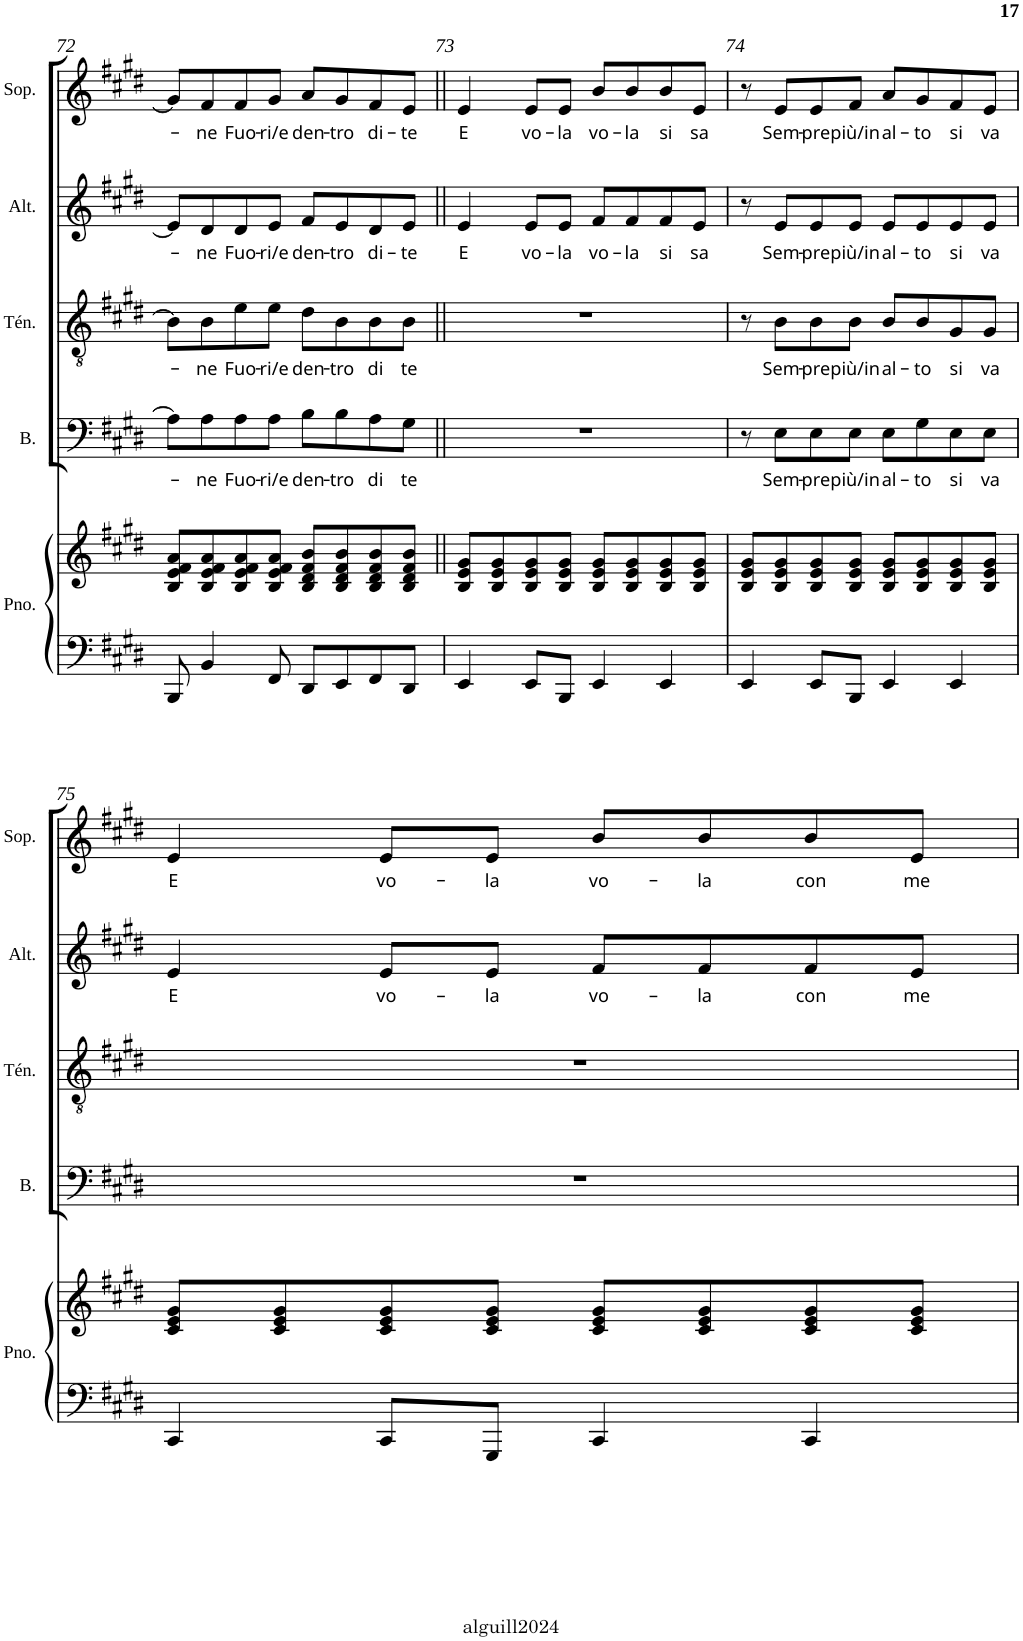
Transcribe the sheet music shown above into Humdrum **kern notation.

**kern	**kern	**kern	**text	**kern	**text	**kern	**text	**kern	**text
*part5	*part5	*part4	*part4	*part3	*part3	*part2	*part2	*part1	*part1
*staff6	*staff5	*staff4	*staff4	*staff3	*staff3	*staff2	*staff2	*staff1	*staff1
*I"Piano	*	*I"Basse	*	*I"Ténor	*	*I"Alto	*	*I"Soprano	*
*I'Pno.	*	*I'B.	*	*I'Tén.	*	*I'Alt.	*	*I'Sop.	*
!!LO:PB:g=z
*clefF4	*clefG2	*clefF4	*	*clefGv2	*	*clefG2	*	*clefG2	*
*k[f#c#g#d#]	*k[f#c#g#d#]	*k[f#c#g#d#]	*	*k[f#c#g#d#]	*	*k[f#c#g#d#]	*	*k[f#c#g#d#]	*
*E:	*E:	*E:	*	*E:	*	*E:	*	*E:	*
*M4/4	*M4/4	*M4/4	*	*M4/4	*	*M4/4	*	*M4/4	*
=72	=72	=72	=72	=72	=72	=72	=72	=72	=72
8BBB/	8B/ 8e/ 8f#/ 8a/L	8A\L]	.	8B\L]	.	8e/L]	.	8g#/L]	.
!	!	!	!LO:LY:b	!	!LO:LY:b	!	!LO:LY:b	!	!LO:LY:b
4BB/	8B/ 8e/ 8f#/ 8a/	8A\	-ne	8B\	-ne	8d#/	-ne	8f#/	-ne
!	!	!	!LO:LY:b	!	!LO:LY:b	!	!LO:LY:b	!	!LO:LY:b
.	8B/ 8e/ 8f#/ 8a/	8A\	Fuo-	8e\	Fuo-	8d#/	Fuo-	8f#/	Fuo-
!	!	!	!LO:LY:b	!	!LO:LY:b	!	!LO:LY:b	!	!LO:LY:b
8FF#/	8B/ 8e/ 8f#/ 8a/J	8A\J	-ri/e	8e\J	-ri/e	8e/J	-ri/e	8g#/J	-ri/e
!	!	!	!LO:LY:b	!	!LO:LY:b	!	!LO:LY:b	!	!LO:LY:b
8DD#/L	8B/ 8d#/ 8f#/ 8b/L	8B\L	den-	8d#\L	den-	8f#/L	den-	8a/L	den-
!	!	!	!LO:LY:b	!	!LO:LY:b	!	!LO:LY:b	!	!LO:LY:b
8EE/	8B/ 8d#/ 8f#/ 8b/	8B\	-tro	8B\	-tro	8e/	-tro	8g#/	-tro
!	!	!	!LO:LY:b	!	!LO:LY:b	!	!LO:LY:b	!	!LO:LY:b
8FF#/	8B/ 8d#/ 8f#/ 8b/	8A\	di	8B\	di	8d#/	di-	8f#/	di-
!	!	!	!LO:LY:b	!	!LO:LY:b	!	!LO:LY:b	!	!LO:LY:b
8DD#/J	8B/ 8d#/ 8f#/ 8b/J	8G#\J	te	8B\J	te	8e/J	-te	8e/J	-te
=73||	=73||	=73||	=73||	=73||	=73||	=73||	=73||	=73||	=73||
!	!	!	!	!	!	!	!LO:LY:b	!	!LO:LY:b
4EE/	8B/ 8e/ 8g#/L	1r	.	1r	.	4e/	E	4e/	E
.	8B/ 8e/ 8g#/	.	.	.	.	.	.	.	.
!	!	!	!	!	!	!	!LO:LY:b	!	!LO:LY:b
8EE/L	8B/ 8e/ 8g#/	.	.	.	.	8e/L	vo-	8e/L	vo-
!	!	!	!	!	!	!	!LO:LY:b	!	!LO:LY:b
8BBB/J	8B/ 8e/ 8g#/J	.	.	.	.	8e/J	-la	8e/J	-la
!	!	!	!	!	!	!	!LO:LY:b	!	!LO:LY:b
4EE/	8B/ 8e/ 8g#/L	.	.	.	.	8f#/L	vo-	8b/L	vo-
!	!	!	!	!	!	!	!LO:LY:b	!	!LO:LY:b
.	8B/ 8e/ 8g#/	.	.	.	.	8f#/	-la	8b/	-la
!	!	!	!	!	!	!	!LO:LY:b	!	!LO:LY:b
4EE/	8B/ 8e/ 8g#/	.	.	.	.	8f#/	si	8b/	si
!	!	!	!	!	!	!	!LO:LY:b	!	!LO:LY:b
.	8B/ 8e/ 8g#/J	.	.	.	.	8e/J	sa	8e/J	sa
=74	=74	=74	=74	=74	=74	=74	=74	=74	=74
4EE/	8B/ 8e/ 8g#/L	8r	.	8r	.	8r	.	8r	.
!	!	!	!LO:LY:b	!	!LO:LY:b	!	!LO:LY:b	!	!LO:LY:b
.	8B/ 8e/ 8g#/	8E\L	Sem-	8B\L	Sem-	8e/L	Sem-	8e/L	Sem-
!	!	!	!LO:LY:b	!	!LO:LY:b	!	!LO:LY:b	!	!LO:LY:b
8EE/L	8B/ 8e/ 8g#/	8E\	-pre	8B\	-pre	8e/	-pre	8e/	-pre
!	!	!	!LO:LY:b	!	!LO:LY:b	!	!LO:LY:b	!	!LO:LY:b
8BBB/J	8B/ 8e/ 8g#/J	8E\J	più/in	8B\J	più/in	8e/J	più/in	8f#/J	più/in
!	!	!	!LO:LY:b	!	!LO:LY:b	!	!LO:LY:b	!	!LO:LY:b
4EE/	8B/ 8e/ 8g#/L	8E\L	al-	8B/L	al-	8e/L	al-	8a/L	al-
!	!	!	!LO:LY:b	!	!LO:LY:b	!	!LO:LY:b	!	!LO:LY:b
.	8B/ 8e/ 8g#/	8G#\	-to	8B/	-to	8e/	-to	8g#/	-to
!	!	!	!LO:LY:b	!	!LO:LY:b	!	!LO:LY:b	!	!LO:LY:b
4EE/	8B/ 8e/ 8g#/	8E\	si	8G#/	si	8e/	si	8f#/	si
!	!	!	!LO:LY:b	!	!LO:LY:b	!	!LO:LY:b	!	!LO:LY:b
.	8B/ 8e/ 8g#/J	8E\J	va	8G#/J	va	8e/J	va	8e/J	va
!!LO:LB:g=z
=75	=75	=75	=75	=75	=75	=75	=75	=75	=75
!	!	!	!	!	!	!	!LO:LY:b	!	!LO:LY:b
4CC#/	8c#/ 8e/ 8g#/L	1r	.	1r	.	4e/	E	4e/	E
.	8c#/ 8e/ 8g#/	.	.	.	.	.	.	.	.
!	!	!	!	!	!	!	!LO:LY:b	!	!LO:LY:b
8CC#/L	8c#/ 8e/ 8g#/	.	.	.	.	8e/L	vo-	8e/L	vo-
!	!	!	!	!	!	!	!LO:LY:b	!	!LO:LY:b
8GGG#/J	8c#/ 8e/ 8g#/J	.	.	.	.	8e/J	-la	8e/J	-la
!	!	!	!	!	!	!	!LO:LY:b	!	!LO:LY:b
4CC#/	8c#/ 8e/ 8g#/L	.	.	.	.	8f#/L	vo-	8b/L	vo-
!	!	!	!	!	!	!	!LO:LY:b	!	!LO:LY:b
.	8c#/ 8e/ 8g#/	.	.	.	.	8f#/	-la	8b/	-la
!	!	!	!	!	!	!	!LO:LY:b	!	!LO:LY:b
4CC#/	8c#/ 8e/ 8g#/	.	.	.	.	8f#/	con	8b/	con
!	!	!	!	!	!	!	!LO:LY:b	!	!LO:LY:b
.	8c#/ 8e/ 8g#/J	.	.	.	.	8e/J	me	8e/J	me
=	=	=	=	=	=	=	=	=	=
*-	*-	*-	*-	*-	*-	*-	*-	*-	*-
